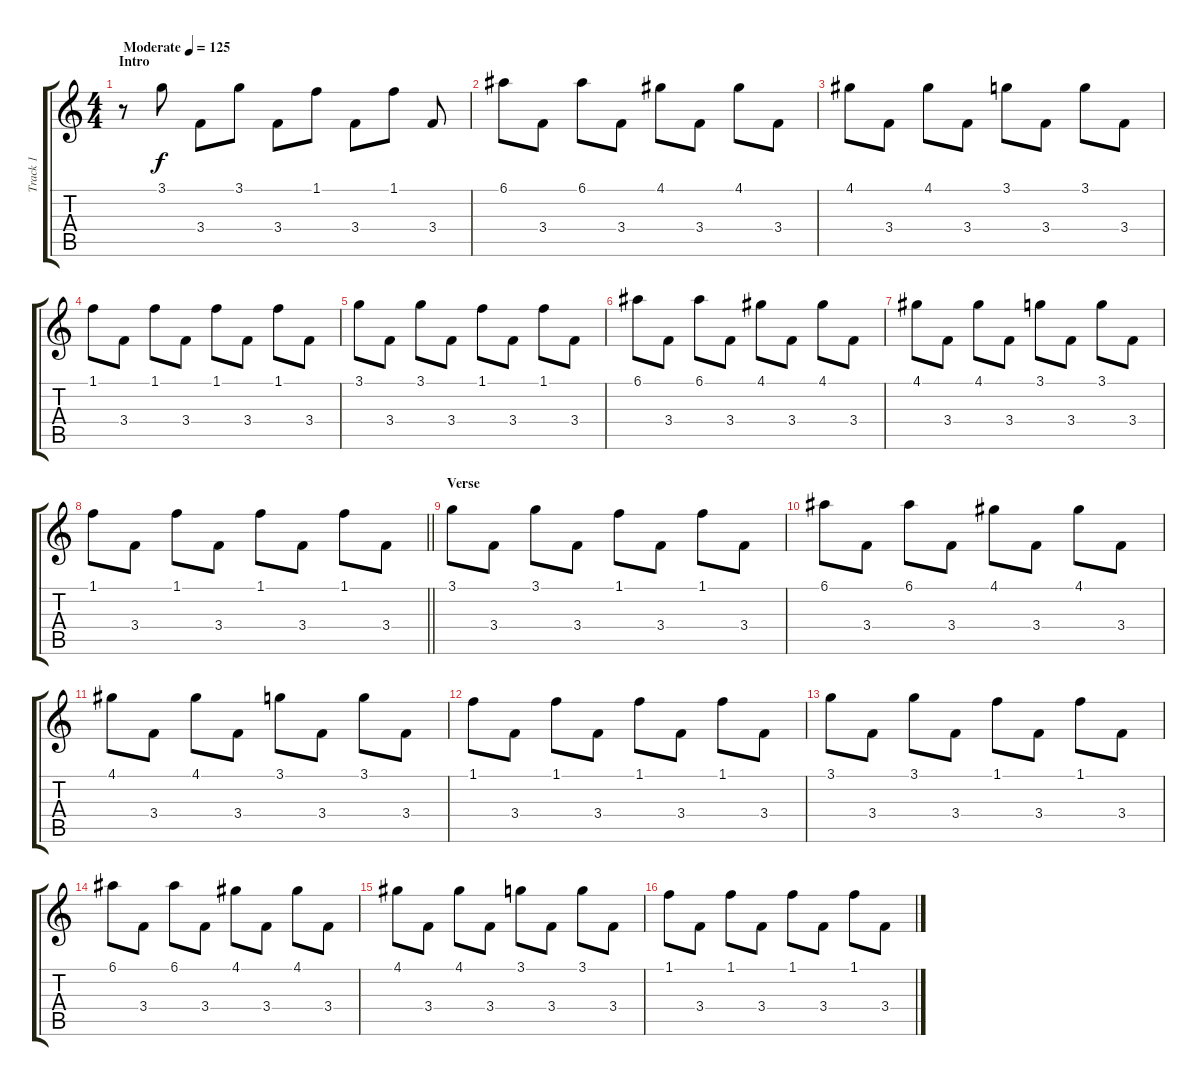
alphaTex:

\track ("Track 1" "Track 1") {instrument electricguitarclean}
\staff {score tabs}
\tuning (E4 B3 G3 D3 A2 D2) {hide}
\ts (4 4)
\section ("" "Intro")
\tempo (125 "Moderate")
\clef g2
\ks c
r.8{dy f instrument electricguitarclean} 3.1.8 3.4.8 3.1.8 3.4.8 1.1.8 3.4.8 1.1.8 3.4.8 |
6.1.8 3.4.8 6.1.8 3.4.8 4.1.8 3.4.8 4.1.8 3.4.8 |
4.1.8 3.4.8 4.1.8 3.4.8 3.1.8 3.4.8 3.1.8 3.4.8 |
1.1.8 3.4.8 1.1.8 3.4.8 1.1.8 3.4.8 1.1.8 3.4.8 |
3.1.8 3.4.8 3.1.8 3.4.8 1.1.8 3.4.8 1.1.8 3.4.8 |
6.1.8 3.4.8 6.1.8 3.4.8 4.1.8 3.4.8 4.1.8 3.4.8 |
4.1.8 3.4.8 4.1.8 3.4.8 3.1.8 3.4.8 3.1.8 3.4.8 |
\barLineRight lightlight
1.1.8 3.4.8 1.1.8 3.4.8 1.1.8 3.4.8 1.1.8 3.4.8 |
\section ("" "Verse")
3.1.8 3.4.8 3.1.8 3.4.8 1.1.8 3.4.8 1.1.8 3.4.8 |
6.1.8 3.4.8 6.1.8 3.4.8 4.1.8 3.4.8 4.1.8 3.4.8 |
4.1.8 3.4.8 4.1.8 3.4.8 3.1.8 3.4.8 3.1.8 3.4.8 |
1.1.8 3.4.8 1.1.8 3.4.8 1.1.8 3.4.8 1.1.8 3.4.8 |
3.1.8 3.4.8 3.1.8 3.4.8 1.1.8 3.4.8 1.1.8 3.4.8 |
6.1.8 3.4.8 6.1.8 3.4.8 4.1.8 3.4.8 4.1.8 3.4.8 |
4.1.8 3.4.8 4.1.8 3.4.8 3.1.8 3.4.8 3.1.8 3.4.8 |
1.1.8 3.4.8 1.1.8 3.4.8 1.1.8 3.4.8 1.1.8 3.4.8
